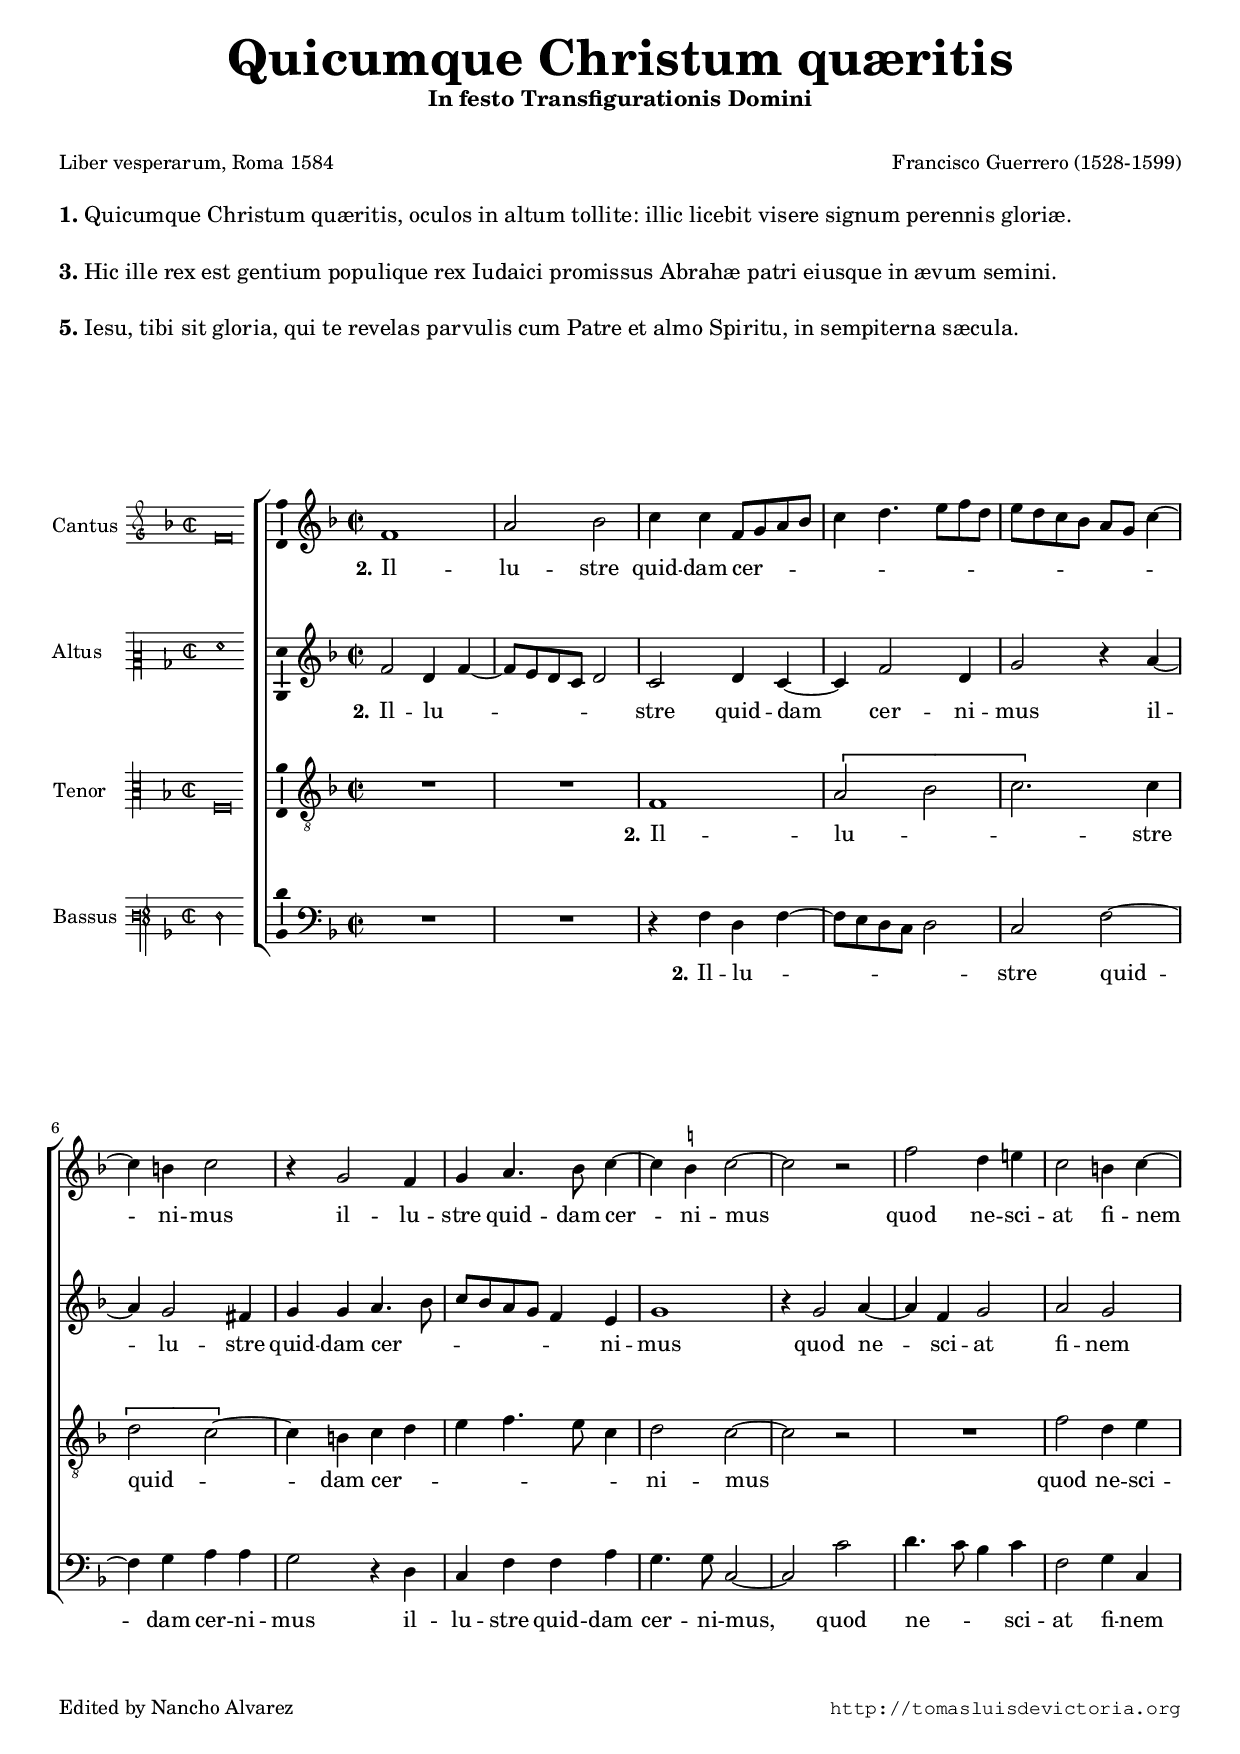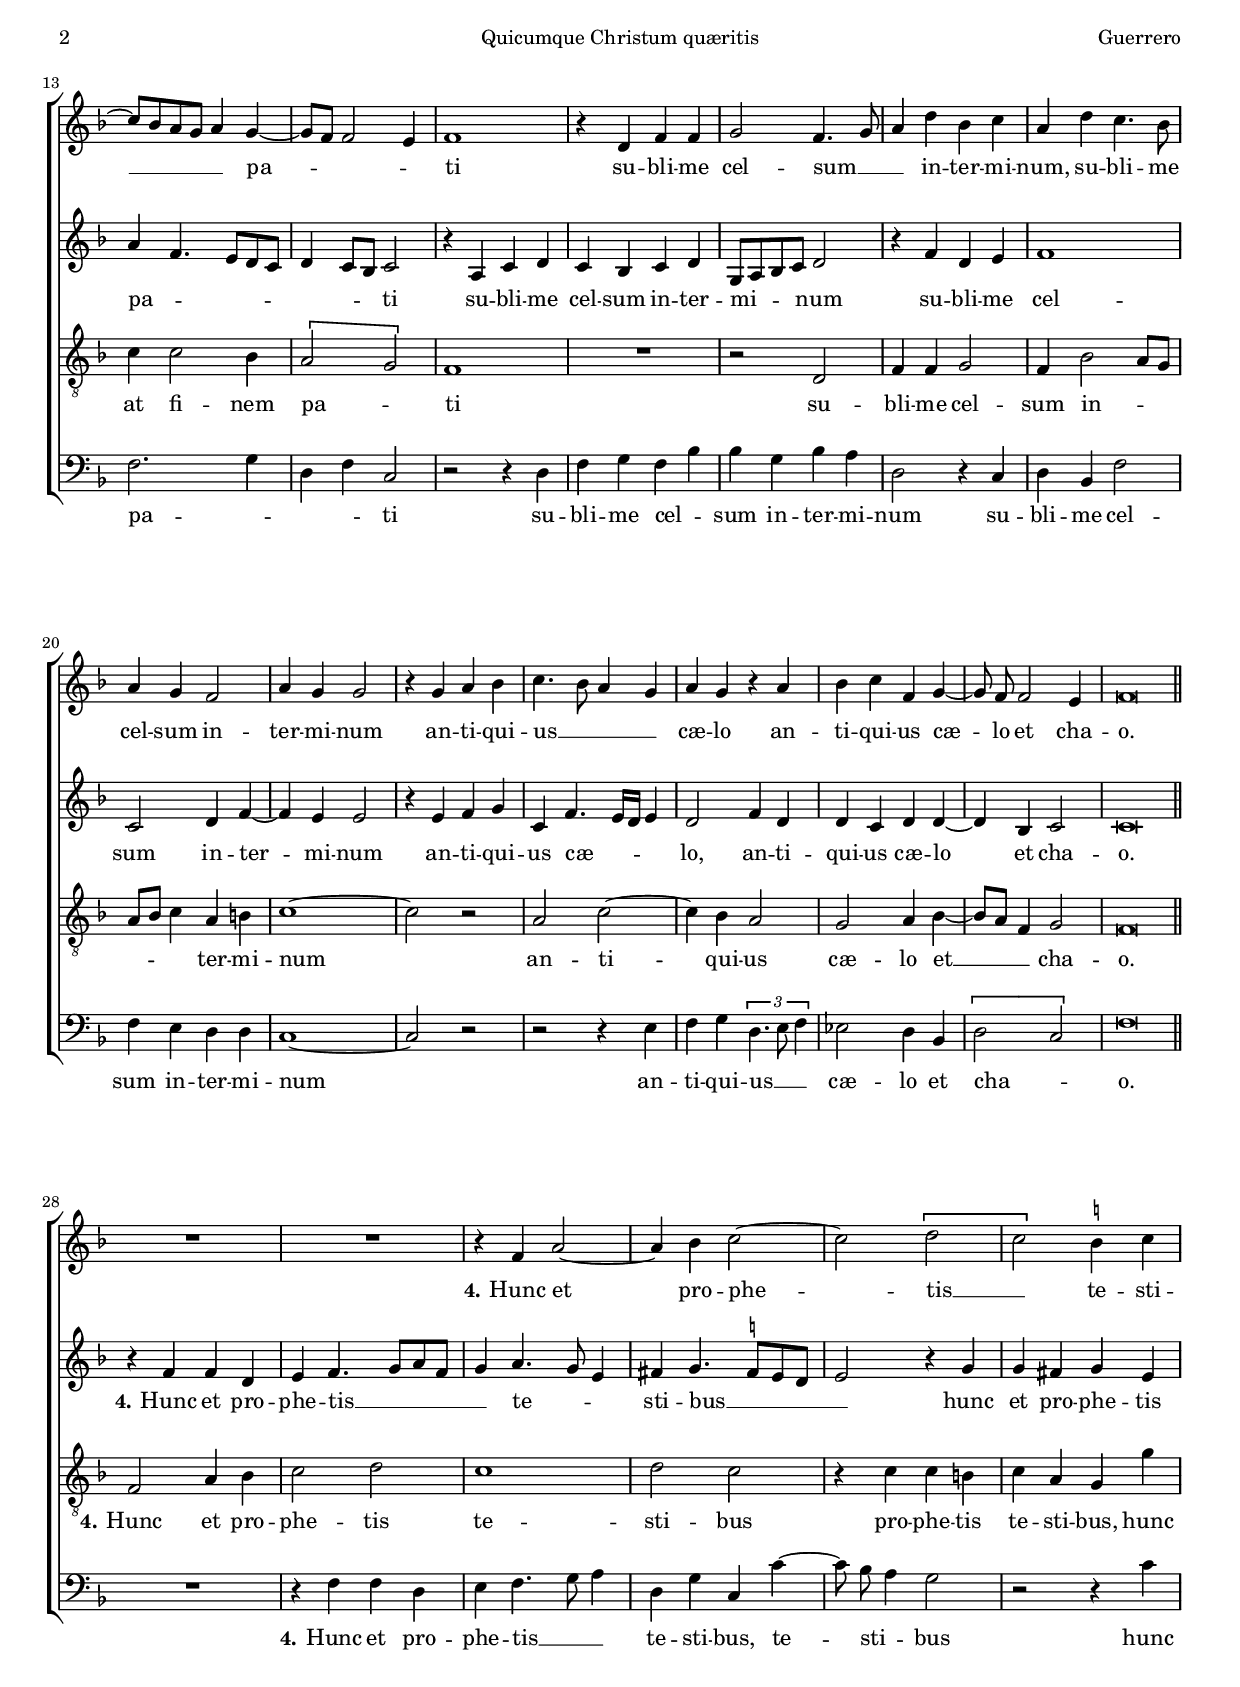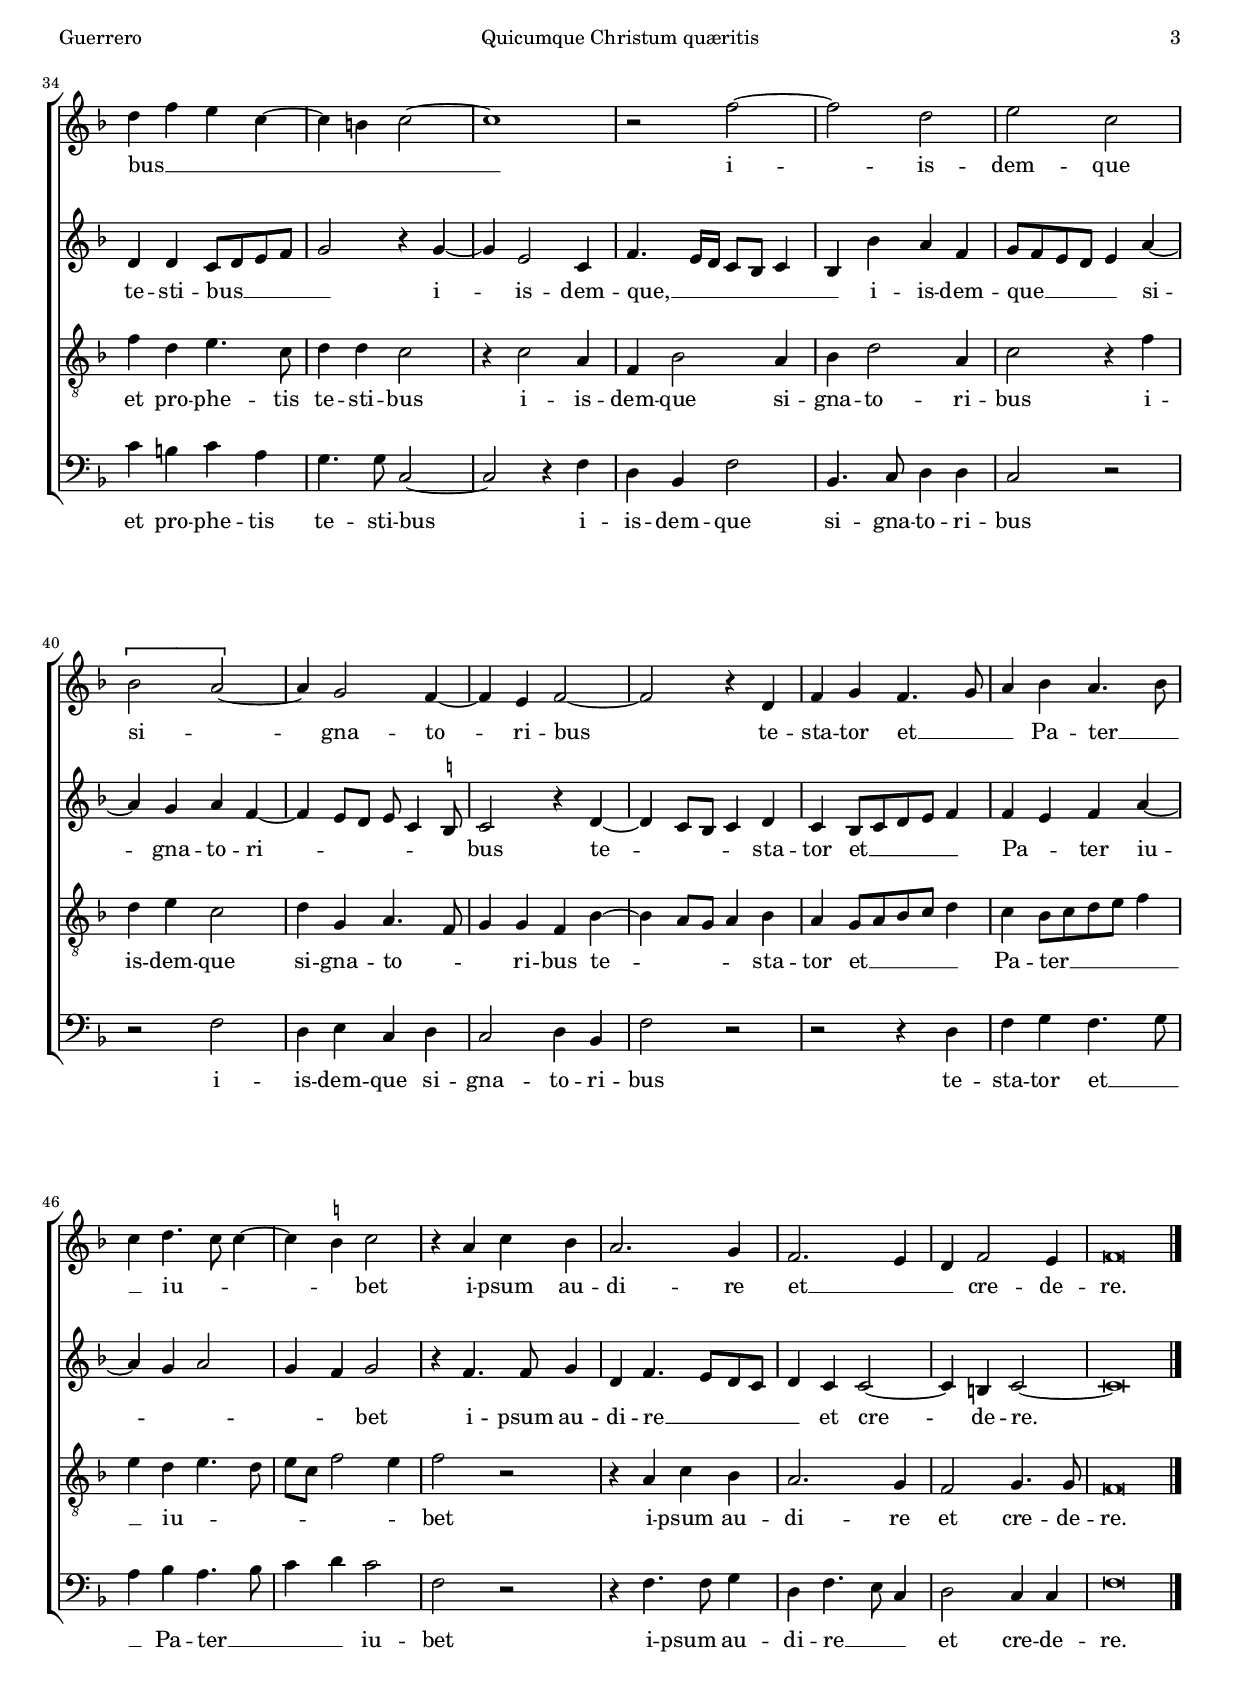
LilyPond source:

\version "2.22.0"

#(set-default-paper-size "a4")
#(set-global-staff-size 17.2)
#(ly:set-option 'point-and-click #f)
%mobile -s15.0 -i3.0

italicas=\override LyricText.font-shape = #'italic
rectas=\override LyricText.font-shape = #'upright
ss=\once \set suggestAccidentals = ##t
incipitwidth = 20
mt=#(define-music-function (offset) (number?) ; move lyric text
      #{ \once \override LyricText.X-offset = -$offset #})

htitle="Quicumque Christum quæritis"
hcomposer="Guerrero"

\header {
	title=\markup{\fontsize #4 "Quicumque Christum quæritis"}
	subtitle="In festo Transfigurationis Domini"
	subsubtitle=\markup{\null \vspace #1 }
	composer="Francisco Guerrero (1528-1599)"
        pdfauthor=\composer
	poet=\markup{"Liber vesperarum, Roma 1584"}
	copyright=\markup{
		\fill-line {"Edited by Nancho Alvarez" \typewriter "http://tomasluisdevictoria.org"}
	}
%	tagline=""
}

%tablet \markup{\null \vspace #6 }
\markup{"  "}
\markup{"  "}
\markup{"  "}
\markup{\larger
\line{\bold "1." "Quicumque Christum quæritis, oculos in altum tollite: illic licebit visere signum perennis gloriæ."}} 
\markup{\null \vspace #1 }
\markup{\larger
\line{\bold "3." "Hic ille rex est gentium populique rex Iudaici promissus Abrahæ patri eiusque in ævum semini."}}
\markup{\null \vspace #1 }
\markup{\larger
\line{\bold "5." "Iesu, tibi sit gloria, qui te revelas parvulis cum Patre et almo Spiritu, in sempiterna sæcula."}}
\markup{" "}
\markup{\null \vspace #1 }

%tablet \pageBreak

global={\key f \major \time 2/2 \skip 1*27 \bar "||" \break
				\skip 1*25 \bar "|." }

cantus=\relative c'{
	f1
	a2 bes
	c4 c f,8 g a bes
	c4 d4. e8 f d
	e d c bes a g c4 ~
	c b c2
	r4 g2 f4
	g4 a4. bes8 c4 ~
	c \ss b c2 ~
	c r
	f d4 e!
	c2 b4 c ~
	c8 bes a g a4 g ~
	g8 f f2 e4
	f1
	r4 d f f
	g2 f4. g8
	a4 d bes c
	a d c4. bes8
	a4 g f2
	a4 g g2
	r4 g a bes
	c4. bes8 a4 g
	a g r4 a
	bes c f, g ~
	g8 \noBeam f f2 e4
	f\breve*1/2
	R1*2
	r4 f a2 ~
	a4 bes c2 ~
	c \[d
	c\] \ss b4 c
	d f e c ~
	c b c2 ~
	c1
	r2 f ~
	f d
	e c %\break
	\[bes a ~ \]
	a4 g2 f4 ~
	f e f2 ~
	f2 r4 d
	f g f4. g8
	a4 bes a4. bes8
	c4 d4. c8 c4 ~
	c \ss b c2
	r4 a c bes
	a2. g4
	f2. e4
	d f2 e4
	f\breve*1/2
}

altus=\relative c'{
	f2 d4 f ~
	f8 e d c d2
	c d4 c ~
	c f2 d4
	g2 r4 a ~
	a g2 fis4
	g g a4. bes8
	c8 bes a g f4 e
	g1
	r4 g2 a4 ~
	a f g2
	a2 g
	a4 f4. e8 d c
	d4 c8 bes c2
	r4 a c d
	c bes c d
	g,8 a bes c d2
	r4 f d e
	f1
	c2 d4 f ~
	f e e2
	r4 e f g
	c, f4. e16 d e4
	d2 f4 d
	d c d d ~
	d bes c2 
	c\breve*1/2
	r4 f f d
	e f4. g8 a f
	g4 a4. g8 e4
	fis g4. \ss f8 e d
	e2 r4 g
	g fis g e
	d d c8 d e f
	g2 r4 g ~
	g e2 c4
	f4. e16 d c8 bes c4
	bes bes' a f
	g8 f e d e4 a ~
	a g a f ~
	f4 e8 d e c4 \ss b8
	c2 r4 d ~
	d4 c8 bes c4 d
	c bes8[ c d e] f4
	f e f a ~
	a g a2
	g4 f g2
	r4 f4. f8 g4
	d f4. e8 d c
	d4 c c2 ~
	c4 b c2 ~
	c\breve*1/2
}

tenor=\relative c{
	R1*2
	f1
	\[a2 bes
	c2.\] c4
	\[d2 c ~ \]
	c4 b c d
	e f4. e8 c4
	d2 c ~
	c r
	R1
	f2 d4 e
	c c2 bes4
	\[a2 g\]
	f1
	R1
	r2 d
	f4 f g2
	f4 bes2 a8 g
	a bes c4 a b
	c1 ~
	c2 r
	a c ~
	c4 bes a2
	g2 a4 bes ~
	bes8 a f4 g2
	f\breve*1/2
	f2 a4 bes
	c2 d
	c1
	d2 c
	r4 c c b
	c a g g'
	f d e4. c8
	d4 d c2
	r4 c2 a4
	f bes2 a4
	bes d2 a4
	c2 r4 f
	d e c2
	d4 g, a4. f8
	g4 g f bes ~
	bes a8 g a4 bes
	a g8[ a bes c] d4
	c bes8[ c d e] f4
	e d e4. d8
	e c f2 e4
	f2 r
	r4 a, c bes
	a2. g4
	f2 g4. g8
	f\breve*1/2
}

bassus=\relative c{
	R1*2
	r4 f d f ~
	f8 e d c d2
	c f ~
	f4 g a a
	g2 r4 d
	c f f a 
	g4. g8 c,2 ~ 
	c c'
	d4. c8 bes4 c
	f,2 g4 c,
	f2. g4
	d f c2 
	r2 r4 d
	f g f bes
	bes g bes a
	d,2 r4 c
	d bes f'2
	f4 e d d
	c1 ~
	c2 r
	r r4 e
	\tupletUp
	f g \tuplet 3/2{d4. e8 f4}
	ees2 d4 bes
	\[d2 c\]
	f\breve*1/2
	R1
	r4 f f d
	e f4. g8 a4
	d, g c, c' ~
	c8 \noBeam bes a4 g2
	r2 r4 c
	c b c a
	g4. g8 c,2 ~
	c r4 f
	d bes f'2
	bes,4. c8 d4 d
	c2 r
	r f
	d4 e c d
	c2 d4 bes
	f'2 r
	r r4 d
	f g f4. g8
	a4 bes a4. bes8
	c4 d c2
	f,2 r
	r4 f4. f8 g4
	d f4. e8 c4
	d2 c4 c
	f\breve*1/2
}

textocantus=\lyricmode{
\set stanza = "2."
Il -- lu -- stre quid -- dam cer -- _ _ _ _ _ _ _ _ _ _ _ _ _ _ _ ni -- mus
il -- lu -- stre quid -- dam cer -- ni -- mus
quod ne -- sci -- at fi -- nem __ _ _ _ _ pa -- _ _ _ ti
su -- bli -- me cel -- sum __ _ _ in -- ter -- mi -- num,
su -- bli -- me cel -- sum in -- ter -- mi -- num
an -- ti -- qui -- us __ _ _ _ cæ -- lo
an -- ti -- qui -- us cæ -- lo et cha -- o.
\set stanza = "4."
Hunc et pro -- phe -- tis __ _ te -- sti -- bus __ _ _ _ _ _ 
i -- is -- dem -- que si -- _ gna -- to -- ri -- bus
te -- sta -- tor et __ _ _ Pa -- ter __ _ _ iu -- _ _ _ bet
i -- psum au -- di -- re et __ _ _ cre -- de -- re.
}

textoaltus=\lyricmode{
\set stanza = "2."
Il -- lu -- _ _ _ _ _ stre quid -- dam cer -- ni -- mus
il -- lu -- stre quid -- dam cer -- _ _ _ _ _ _ ni -- mus
quod ne -- sci -- at fi -- nem pa -- _ _ _ _ _ _ _ ti
su -- bli -- me cel -- sum in -- ter -- mi -- _ _ _ num
su -- bli -- me cel -- sum in -- ter -- mi -- num
an -- ti -- qui -- us cæ -- _ _ _ lo,
an -- ti -- qui -- us cæ -- lo et cha -- o.
\set stanza = "4."
Hunc et pro -- phe -- tis __ _ _ _ _ te -- _ _ sti -- bus __ _ _ _ _ 
hunc et pro -- phe -- tis te -- sti -- bus __ _ _ _ _ 
i -- is -- dem -- que, __ _ _ _ _ _ _ 
i -- is -- dem -- que __ _ _ _ _ si -- gna -- to -- ri -- _ _ _ _ _ bus
te -- _ _ _ sta -- tor et __ _ _ _ _ Pa -- _ ter iu -- _ _ _ _ bet
i -- psum au -- di -- re __ _ _ _ _ et cre -- de -- re.
}

textotenor=\lyricmode{
\set stanza = "2."
Il -- lu -- _ _ stre quid -- _ dam cer -- _ _ _ _ _ ni -- mus
quod ne -- sci -- at fi -- nem pa -- _ ti
su -- bli -- me cel -- sum in -- _ _ _ _ _ ter -- mi -- num
an -- ti -- qui -- us cæ -- lo et __ _ _ cha -- o.
\set stanza = "4."
Hunc et pro -- phe -- tis te -- sti -- bus
pro -- phe -- tis te -- sti -- bus,
hunc et pro -- phe -- tis te -- sti -- bus
i -- is -- dem -- que si -- gna -- to -- ri -- bus
i -- is -- dem -- que si -- gna -- to -- _ _ ri -- bus
te -- _ _ _ sta -- tor et __ _ _ _ _ Pa -- ter __ _ _ _ _ _ iu -- _ _ _ _ _ _ bet
i -- psum au -- di -- re et cre -- de -- re.
}

textobassus=\lyricmode{
\set stanza = "2."
Il -- lu -- _ _ _ _ _ stre quid -- dam cer -- ni -- mus
il -- lu -- stre quid -- dam cer -- ni -- mus,
quod ne -- _ _ sci -- at fi -- nem pa -- _ _ _ ti
su -- bli -- me cel -- _ sum in -- ter -- mi -- num
su -- bli -- me cel -- sum in -- ter -- mi -- num
an -- ti -- qui -- us __ _ _ cæ -- lo et cha -- _ o.
\set stanza = "4."
Hunc et pro -- phe -- tis __ _ _ te -- sti -- bus,
te -- sti -- _ bus
hunc et pro -- phe -- tis te -- sti -- bus
i -- is -- dem -- que si -- gna -- to -- ri -- bus
i -- is -- dem -- que si -- gna -- to -- ri -- bus
te -- sta -- tor et __ _ _ Pa -- ter __ _ _ _ iu -- bet
i -- \mt #4.5 psum au -- di -- re __ _ _ et cre -- de -- re.
}

incipitcantus=\markup{
	\score{
		{ 
		\set Staff.instrumentName="Cantus "
		\override NoteHead.style = #'neomensural
		\override Rest.style = #'neomensural
		\override Staff.TimeSignature.style = #'neomensural
		\cadenzaOn 
		\clef "petrucci-g"
		\key f \major
		\time 2/2
		f'\breve
		} 
	\layout {
		\context {\Voice
			\remove Ligature_bracket_engraver
			\consists Mensural_ligature_engraver
		}
		line-width=\incipitwidth
		indent = 0
	}
	}
}

incipitaltus=\markup{
	\score{
		{ 
		\set Staff.instrumentName="Altus    "
		\override NoteHead.style = #'neomensural
		\override Rest.style = #'neomensural
		\override Staff.TimeSignature.style = #'neomensural
		\cadenzaOn 
		\clef "petrucci-c2"
		\key f \major
		\time 2/2
		f'1
		} 
	\layout {
		\context {\Voice
			\remove Ligature_bracket_engraver
			\consists Mensural_ligature_engraver
		}
		line-width=\incipitwidth
		indent = 0
	}
	}
}

incipittenor=\markup{
	\score{
		{ 
		\set Staff.instrumentName="Tenor   "
		\override NoteHead.style = #'neomensural 
		\override Rest.style = #'neomensural
		\override Staff.TimeSignature.style = #'neomensural
		\cadenzaOn 
		\clef "petrucci-c3"
		\key f \major
		\time 2/2
		f\breve
		} 
	\layout {
		\context {\Voice
			\remove Ligature_bracket_engraver
			\consists Mensural_ligature_engraver
		}
		line-width=\incipitwidth
		indent=0
	}
	}
}

incipitbassus=\markup{
	\score{
		{ 
		\set Staff.instrumentName="Bassus "
		\override NoteHead.style = #'neomensural 
		\override Rest.style = #'neomensural
		\override Staff.TimeSignature.style = #'neomensural
		\cadenzaOn 
		\clef "petrucci-f3"
		\key f \major
		\time 2/2
		f2
		} 
	\layout {
		\context {\Voice
			\remove Ligature_bracket_engraver
			\consists Mensural_ligature_engraver
		}
		line-width=\incipitwidth
		indent=0
	}
	}
}



\score {\transpose c' c'{
\new ChoirStaff<<

	\new Staff <<\global
	\new Voice="v1" {
		\set Staff.instrumentName=\incipitcantus
		\clef "treble"
		\cantus }
	\new Lyrics \lyricsto "v1" {\textocantus }
	>>

	\new Staff <<\global
	\new Voice="v2" {
		\set Staff.instrumentName=\incipitaltus
		\clef "treble"
		\altus }
	\new Lyrics \lyricsto "v2" {\textoaltus }
	>>
	
	\new Staff <<\global
	\new Voice="v3" {
		\set Staff.instrumentName=\incipittenor
		\clef "G_8"
		\tenor }
	\new Lyrics \lyricsto "v3" {\textotenor }
	>>

	\new Staff <<\global
	\new Voice="v4" {
		\set Staff.instrumentName=\incipitbassus
		\clef "bass"
		\bassus }
	\new Lyrics \lyricsto "v4" {\textobassus }
	>>
	
>>

	}%transpose

\layout{ 
	\context {\Lyrics 
		\override VerticalAxisGroup.staff-affinity = #UP
		\override VerticalAxisGroup.nonstaff-relatedstaff-spacing =
			#'((basic-distance . 0) (minimum-distance . 0) (padding . 1))
		\override LyricText.font-size = #1.2
		\override LyricHyphen.minimum-distance = #0.5
	}
	\context {\Score 
		tempoHideNote = ##t
		\override BarNumber.padding = #2 
	}
	\context {\Voice 
		%melismaBusyProperties = #'()
		%autoBeaming = ##f
	}
	\context {\Staff 
                %\RemoveEmptyStaves
                %\override VerticalAxisGroup.remove-first = ##t
		\override VerticalAxisGroup.staff-staff-spacing =
			#'((basic-distance . 11) (minimum-distance . 0) (padding . 1))
		\consists Ambitus_engraver 
		\override LigatureBracket.padding = #1
	}
}

%\midi { \mtempo }

}


\paper{
	evenHeaderMarkup=\markup  \fill-line { \fromproperty #'page:page-number-string \htitle \hcomposer }
	oddHeaderMarkup= \markup  \fill-line { \on-the-fly #not-first-page \hcomposer \on-the-fly #not-first-page \htitle \on-the-fly #not-first-page \fromproperty #'page:page-number-string }
	%system-count=20
	%page-count = 8
	ragged-last-bottom = ##f
	indent=3.5\cm
	system-system-spacing =
	#'((basic-distance . 20) (minimum-distance . 0) (padding . 5))
	top-system-spacing = % header
	#'((basic-distance . 9) (minimum-distance . 0) (padding . 0))
	last-bottom-spacing = % footer
	#'((basic-distance . 12) (minimum-distance . 0) (padding . 0))
	markup-system-spacing.padding = #1.5
}



